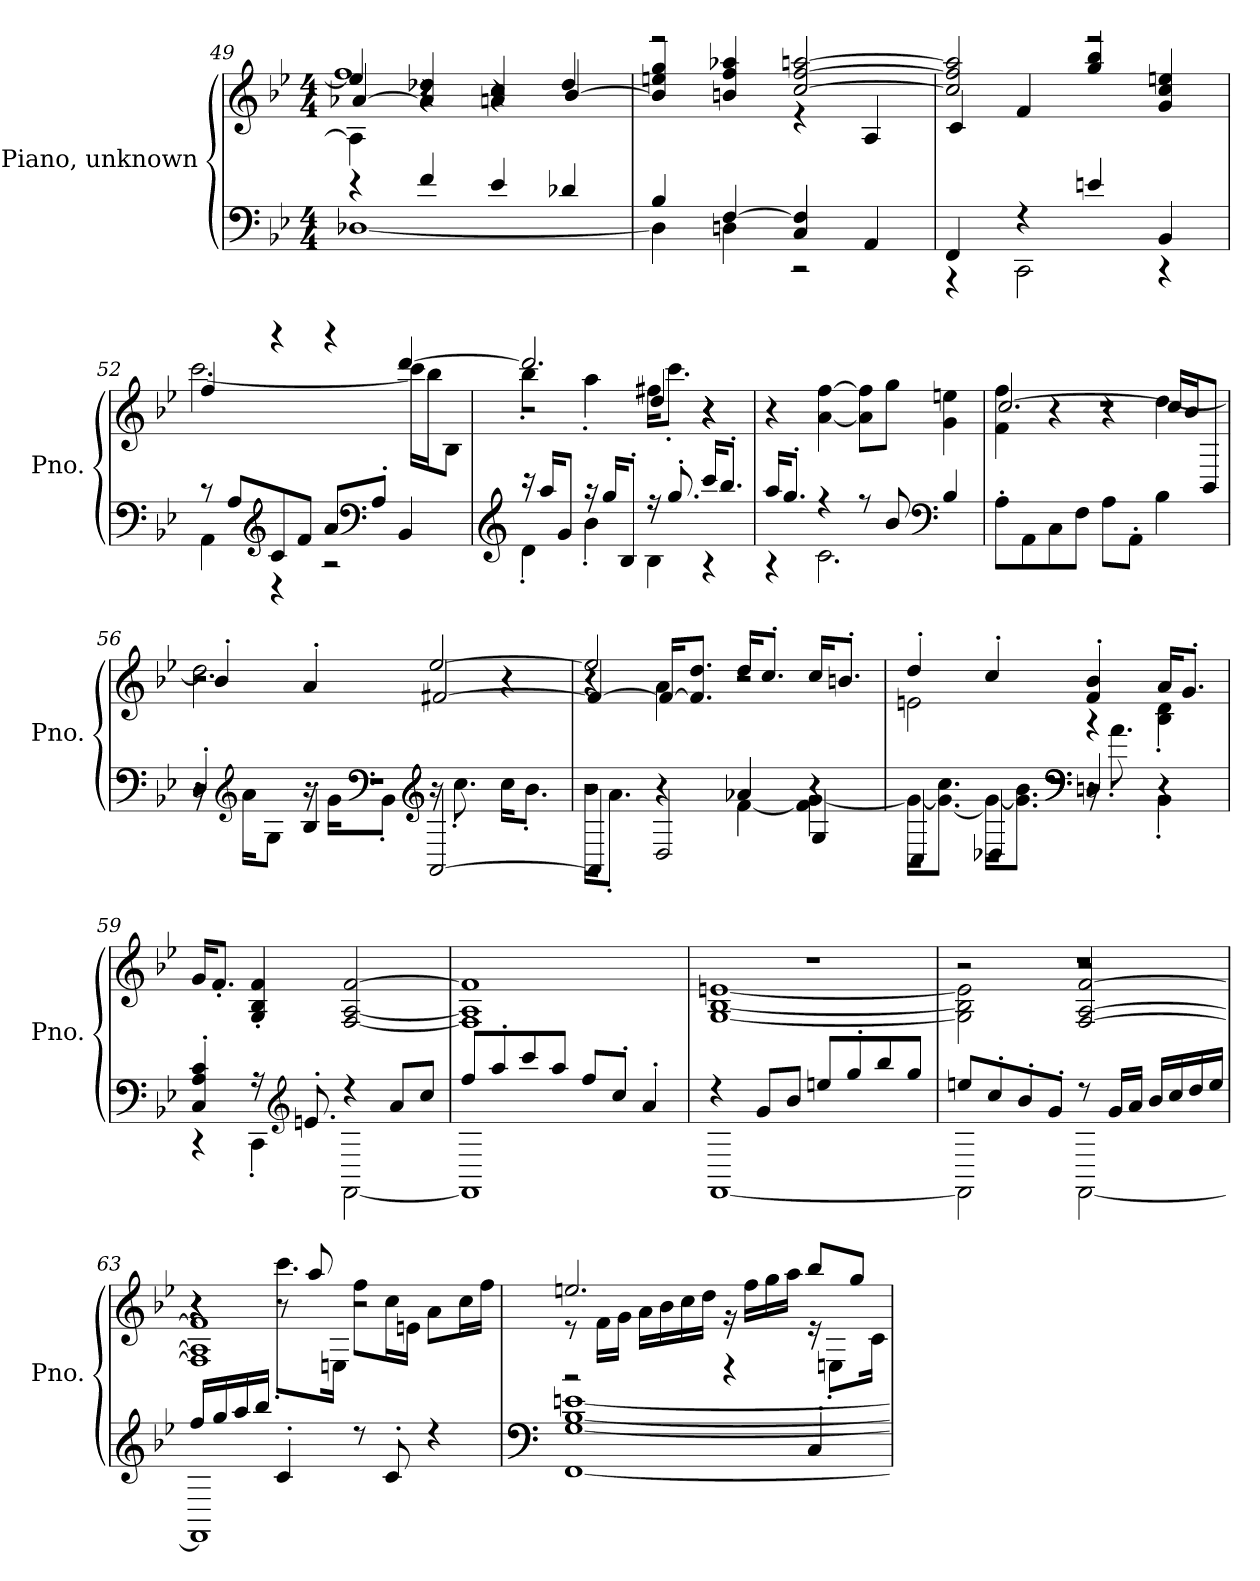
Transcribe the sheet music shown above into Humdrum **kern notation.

**kern	**kern
*part1	*part1
*staff2	*staff1
*I"Piano, unknown	*
*I'Pno.	*
*clefF4	*clefG2
*k[b-e-]	*k[b-e-]
*M4/4	*M4/4
=49	=49
*^	*^
*	*	*	*^
*	*	*	*	*^
4r	[1D-X	4ee-/]	1ff	[4a-X/	4A-\]
4f/	.	4r	.	4a-/] 4dd-X/	4r
4e-/	.	4r	.	4an/ 4cc/	2r
4d-X/	.	4dd-/	.	[4b-/	.
*	*	*	*v	*v	*v
=50	=50	=50	=50
4B-/	4D-\]	2r	4b-/] 4een/ 4gg/
[4F/	4Dn\	.	4bn/ 4ff/ 4aa-X/
4C/ 4F/]	2r	[2cc/ [2ff/ [2aan/	4r
4AA/	.	.	4A/
=51	=51	=51	=51
4FF/	4r	2cc/] 2ff/] 2aa/]	4c/
4r	2CC\	.	4f/
4en/	.	2r	4gg/ 4bb-/
4BB-/	4r	.	4g/ 4cc/ 4een/
=52	=52	=52	=52
8r	4AA\	4ff/	[2.ccc\
8A/L	.	.	.
*clefG2	*	*	*
8c/	4r	4r	.
8f/J	.	.	.
8a/L	2r	4r	.
*clefF4	*	*	*
8A'/J	.	.	.
4BB-/	.	[4ddd/	16ccc\LL]
.	.	.	16bb-\J
.	.	.	8B-\J
*	*	*v	*v
!!LO:PB:g=z
=53	=53	=53
*clefG2	*	*
*	*	*^
*	*	*	*^
16r	4d'\	2.ddd/]	4bb-'\	2r
16aa/KL	.	.	.	.
8g/J	.	.	.	.
16r	4b-'\	.	4aa'\	.
16gg/KL	.	.	.	.
8B-'/J	.	.	.	.
16r	4B-\	.	16ff#X\KL	4dd/
8.gg'/	.	.	8.ccc'\J	.
16ccc/KL	4r	4r	4r	4r
8.bb-'/J	.	.	.	.
*	*	*v	*v	*v
=54	=54	=54
16aa/KL	4r	4r
8.gg'/J	.	.
4r	2.c\	[4a\ [4ff\
8r	.	8a\] 8ff\]L
8b-/	.	8gg\J
*clefF4	*	*
4B-/	.	4g\ 4een\
*v	*v	*
=55	=55
*	*^
*	*	*^
8A'\L	1r	4f\ 4ff\	[2.cc/
8AA\	.	.	.
8C\	.	4r	.
8F\J	.	.	.
8A\L	.	4r	.
8AA'\J	.	.	.
4B-\	.	[4dd\	16cc/LL]
.	.	.	16b-/J
.	.	.	8BB-/J
!!LO:LB:g=z	!!	!!
=56	=56	=56	=56
*^	*	*	*
*	*^	*	*	*
1r	16r	4D'/	2r	2.dd\]	4b-'/
*clefG2	*	*	*	*	*
.	16a\KL	.	.	.	.
.	8G\J	.	.	.	.
.	16r	4B-'/	.	.	4a'/
.	16g\KL	.	.	.	.
*clefF4	*	*	*	*	*
.	8BB-'\J	.	.	.	.
*clefG2	*	*	*	*	*
.	16r	[2AA/	[2ee-/	.	[2f#X/
.	8.cc'\	.	.	.	.
.	16cc\KL	.	.	4r	.
.	8.b-'\J	.	.	.	.
=57	=57	=57	=57	=57	=57
2r	16b-\KL	4AA/]	2ee-/]	4r	4f#/_
.	8.a'\J	.	.	.	.
.	4r	2D/	.	4a\	16f#/KL_
.	.	.	.	.	8.f#/] 8.dd/J
4a-X/	[4f\	.	2r	2r	16dd/KL
.	.	.	.	.	8.cc'/J
4r	4f\] [4g\	4G/	.	.	16cc/KL
.	.	.	.	.	8.bn'/J
*	*	*	*	*v	*v
!!LO:LB:g=z
=58	=58	=58	=58	=58
1r	16g\KL_	4C/	4dd'/	2en\
.	8.g\_ 8.cc\J	.	.	.
.	16g\KL_	4D-X/	4cc'/	.
.	8.g\] 8.b-\J	.	.	.
*clefF4	*	*	*	*
.	16r	4Dn/	4f/' 4b-/'	4r
.	8.a'\	.	.	.
.	4BB-'\	4r	16a/KL	4B-\' 4d\'
.	.	.	8.g'/J	.
*	*v	*v	*	*
*	*	*v	*v
=59	=59	=59
4C/' 4A/' 4c/'	4r	16g/KL
.	.	8.f'/J
16r	4CC'\	4G/' 4B-/' 4f/'
*clefG2	*	*
8.en'/	.	.
4r	[2FF\	[2F/ [2A/ [2f/
8a/L	.	.
8cc/J	.	.
=60	=60	=60
8ff/L	1FF]	1F] 1A] 1f]
8aa'/	.	.
8ccc/	.	.
8aa/J	.	.
8ff/L	.	.
8cc'/J	.	.
4a'/	.	.
!!LO:LB:g=z
=61	=61	=61
*	*	*^
4r	[1FF	1r	[1G [1B- [1en
8g/L	.	.	.
8b-/J	.	.	.
8een/L	.	.	.
8gg'/	.	.	.
8bb-/	.	.	.
8gg/J	.	.	.
=62	=62	=62	=62
*	*	*	*^
8een/L	2FF\]	1r	2G\] 2B-\] 2e\]	2r
8cc'/	.	.	.	.
8b-'/	.	.	.	.
8g'/J	.	.	.	.
8r	[2FF\	.	2r	[2F/ [2A/ [2f/
16g/LL	.	.	.	.
16a/JJ	.	.	.	.
16b-/LL	.	.	.	.
16cc/	.	.	.	.
16dd/	.	.	.	.
16ee/JJ	.	.	.	.
=63	=63	=63	=63	=63
16ff/LL	1FF]	4r	4r	1F] 1A] 1f]
16gg/	.	.	.	.
16aa/	.	.	.	.
16bb-/JJ	.	.	.	.
4c'/	.	8r	8.ccc'\L	.
.	.	8aa/	.	.
.	.	.	16En\Jk	.
8r	.	2r	8ff\L	.
8c'/	.	.	16cc\L	.
.	.	.	16en\JJ	.
4r	.	.	8a\L	.
.	.	.	16cc\L	.
.	.	.	16ff\JJ	.
*	*	*v	*v	*v
!!LO:LB:g=z
=64	=64	=64
*clefF4	*	*
*	*	*^
2r	[1FF [1G [1B- [1en	2.een/	8r
.	.	.	16f\LL
.	.	.	16g\JJ
.	.	.	16a\LL
.	.	.	16b-\
.	.	.	16cc\
.	.	.	16dd\JJ
4r	.	.	16r
.	.	.	16ff\LL
.	.	.	16gg\
.	.	.	16aa\JJ
4C'/	.	8bb-/L	16r
.	.	.	8En'\L
.	.	8gg/J	.
.	.	.	16c\Jk
*v	*v	*	*
*	*v	*v
=	=
*-	*-
